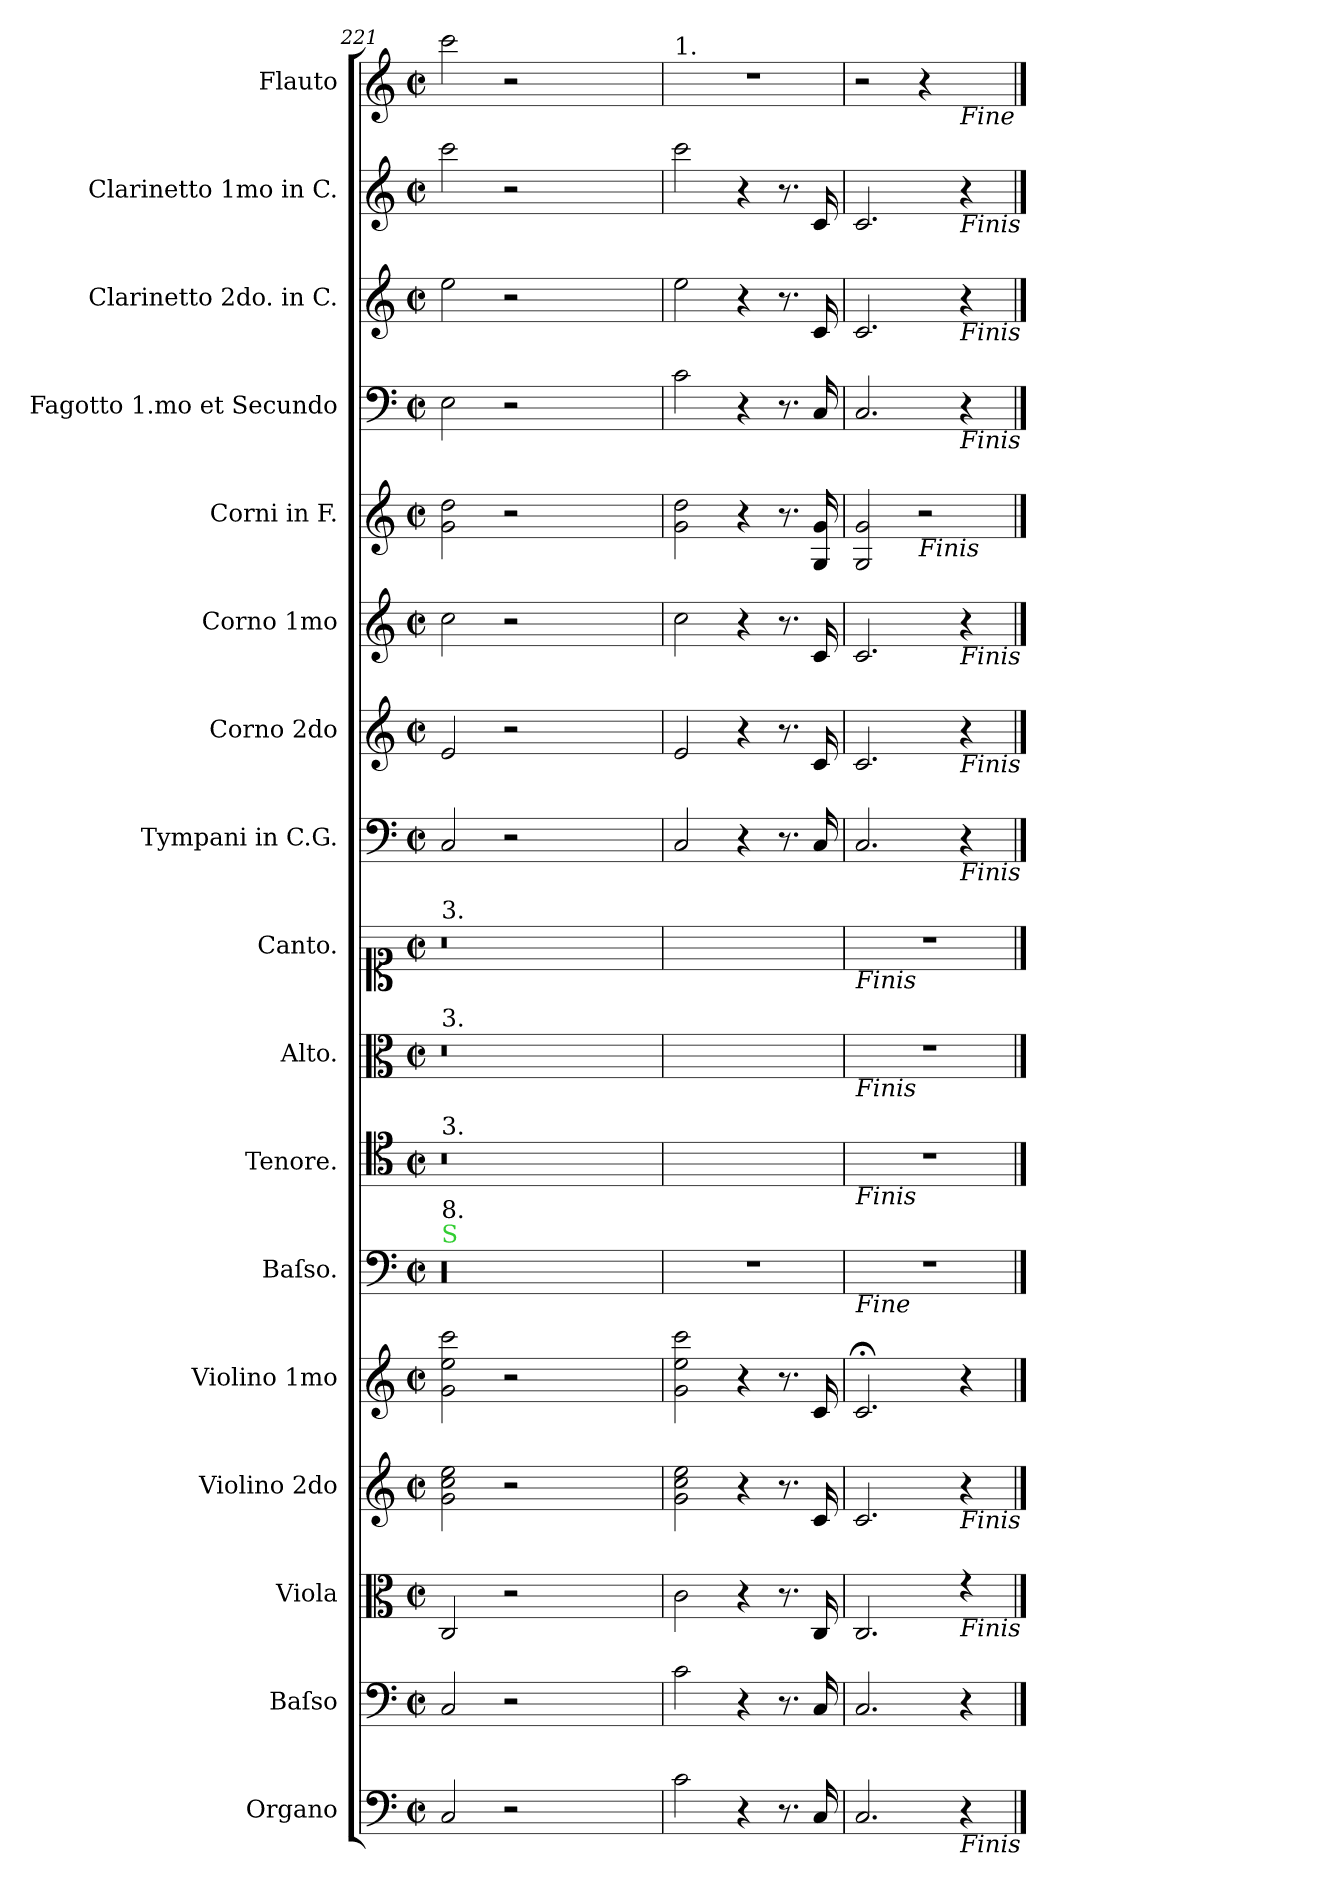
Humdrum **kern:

**kern	**kern	**kern	**kern	**kern	**kern	**kern	**kern	**kern	**kern	**kern	**kern	**kern	**kern	**kern	**kern	**kern
*part17	*part16	*part15	*part14	*part13	*part12	*part11	*part10	*part9	*part8	*part7	*part6	*part5	*part4	*part3	*part2	*part1
*staff17	*staff16	*staff15	*staff14	*staff13	*staff12	*staff11	*staff10	*staff9	*staff8	*staff7	*staff6	*staff5	*staff4	*staff3	*staff2	*staff1
*I"Organo	*I"Baſso	*I"Viola	*I"Violino 2do	*I"Violino 1mo	*I"Baſso.	*I"Tenore.	*I"Alto.	*I"Canto.	*I"Tympani in C.G.	*I"Corno 2do	*I"Corno 1mo	*I"Corni in F.	*I"Fagotto 1.mo et Secundo	*I"Clarinetto 2do. in C.	*I"Clarinetto 1mo in C.	*I"Flauto
*I'Org.	*	*I'Vla.	*I'Vln. 2	*I'Vln. 1	*I'B.	*I'T.	*I'A.	*	*	*	*	*I'cr in f	*I'fg	*I'Cl.2	*I'Cl.1	*I'Fl.
*clefF4	*clefF4	*clefC3	*clefG2	*clefG2	*clefF4	*clefC4	*clefC3	*clefC1	*clefF4	*clefG2	*clefG2	*clefG2	*clefF4	*clefG2	*clefG2	*clefG2
*	*	*	*	*	*	*	*	*	*	*	*	*ITrd4c7	*	*	*	*
*k[]	*k[]	*k[]	*k[]	*k[]	*k[]	*k[]	*k[]	*k[]	*k[]	*k[]	*k[]	*k[b-]	*k[]	*k[]	*k[]	*k[]
*M2/2	*M2/2	*M2/2	*M2/2	*M2/2	*M2/2	*M2/2	*M2/2	*M2/2	*M2/2	*M2/2	*M2/2	*M2/2	*M2/2	*M2/2	*M2/2	*M2/2
*met(c|)	*met(c|)	*met(c|)	*met(c|)	*met(c|)	*met(c|)	*met(c|)	*met(c|)	*met(c|)	*met(c|)	*met(c|)	*met(c|)	*met(c|)	*met(c|)	*met(c|)	*met(c|)	*met(c|)
=221	=221	=221	=221	=221	=221	=221	=221	=221	=221	=221	=221	=221	=221	=221	=221	=221
!	!	!	!	!	!	!	!	!LO:TX:a:t=3.	!	!	!	!	!	!	!	!
!	!	!	!	!	!	!	!LO:TX:a:t=3.	!	!	!	!	!	!	!	!	!
!	!	!	!	!	!	!LO:TX:a:t=3.	!	!	!	!	!	!	!	!	!	!
!	!	!	!	!	!LO:TX:a:color=limegreen:t=S	!	!	!	!	!	!	!	!	!	!	!
!	!	!	!	!	!LO:TX:a:t=8.	!	!	!	!	!	!	!	!	!	!	!
!	!	!	!	!	!LO:N:vis=00	!	!	!	!	!	!	!	!	!	!	!
2C/	2C/	2C/	2g\ 2cc\ 2ee\	2g\ 2ee\ 2ccc\	1r	0r	0r	0r	2C/	2e/	2cc\	2c\ 2g\	2E\	2ee\	2ccc\	2ccc\
2r	2r	2r	2r	2r	.	.	.	.	2r	2r	2r	2r	2r	2r	2r	2r
1ryy	1ryy	1ryy	1ryy	1ryy	1ryy	.	.	.	1ryy	1ryy	1ryy	1ryy	1ryy	1ryy	1ryy	1ryy
=222	=222	=222	=222	=222	=222	=222	=222	=222	=222	=222	=222	=222	=222	=222	=222	=222
!	!	!	!	!	!	!	!	!	!	!	!	!	!	!	!	!LO:TX:a:t=1.
!	!	!	!	!	!LO:N:vis=00	!	!	!	!	!	!	!	!	!	!	!
2c\	2c\	2c\	2g\ 2cc\ 2ee\	2g\ 2ee\ 2ccc\	1r	1ryy	1ryy	1ryy	2C/	2e/	2cc\	2c\ 2g\	2c\	2ee\	2ccc\	1r
4r	4r	4r	4r	4r	.	.	.	.	4r	4r	4r	4r	4r	4r	4r	.
8.r	8.r	8.r	8.r	8.r	.	.	.	.	8.r	8.r	8.r	8.r	8.r	8.r	8.r	.
16C/	16C/	16C/	16c/	16c/	.	.	.	.	16C/	16c/	16c/	16C/ 16c/	16C/	16c/	16c/	.
=223	=223	=223	=223	=223	=223	=223	=223	=223	=223	=223	=223	=223	=223	=223	=223	=223
!	!	!	!	!	!	!	!	!LO:TX:b:i:t=Finis	!	!	!	!	!	!	!	!
!	!	!	!	!	!	!	!LO:TX:b:i:t=Finis	!	!	!	!	!	!	!	!	!
!	!	!	!	!	!	!LO:TX:b:i:t=Finis	!	!	!	!	!	!	!	!	!	!
!	!	!	!	!	!LO:TX:b:i:t=Fine	!	!	!	!	!	!	!	!	!	!	!
2.C/	2.C/	2.C/	2.c/	2.c;</	1r	1r	1r	1r	2.C/	2.c/	2.c/	2C/ 2c/	2.C/	2.c/	2.c/	2r
!	!	!	!	!	!	!	!	!	!	!	!	!LO:TX:b:i:t=Finis	!	!	!	!
.	.	.	.	.	.	.	.	.	.	.	.	2r	.	.	.	4r
!	!	!	!	!	!	!	!	!	!	!	!	!	!	!	!	!LO:TX:b:i:t=Fine
!	!	!	!	!	!	!	!	!	!	!	!	!	!	!	!LO:TX:b:i:t=Finis	!
!	!	!	!	!	!	!	!	!	!	!	!	!	!	!LO:TX:b:i:t=Finis	!	!
!	!	!	!	!	!	!	!	!	!	!	!	!	!LO:TX:b:i:t=Finis	!	!	!
!	!	!	!	!	!	!	!	!	!	!	!LO:TX:b:i:t=Finis	!	!	!	!	!
!	!	!	!	!	!	!	!	!	!	!LO:TX:b:i:t=Finis	!	!	!	!	!	!
!	!	!	!	!	!	!	!	!	!LO:TX:b:i:t=Finis	!	!	!	!	!	!	!
!	!	!	!LO:TX:b:i:t=Finis	!	!	!	!	!	!	!	!	!	!	!	!	!
!	!	!LO:TX:b:i:t=Finis	!	!	!	!	!	!	!	!	!	!	!	!	!	!
!LO:TX:b:i:t=Finis	!	!	!	!	!	!	!	!	!	!	!	!	!	!	!	!
4r	4r	4re	4r	4r	.	.	.	.	4r	4r	4r	.	4r	4r	4r	4ryy
==	==	==	==	==	==	==	==	==	==	==	==	==	==	==	==	==
*-	*-	*-	*-	*-	*-	*-	*-	*-	*-	*-	*-	*-	*-	*-	*-	*-
